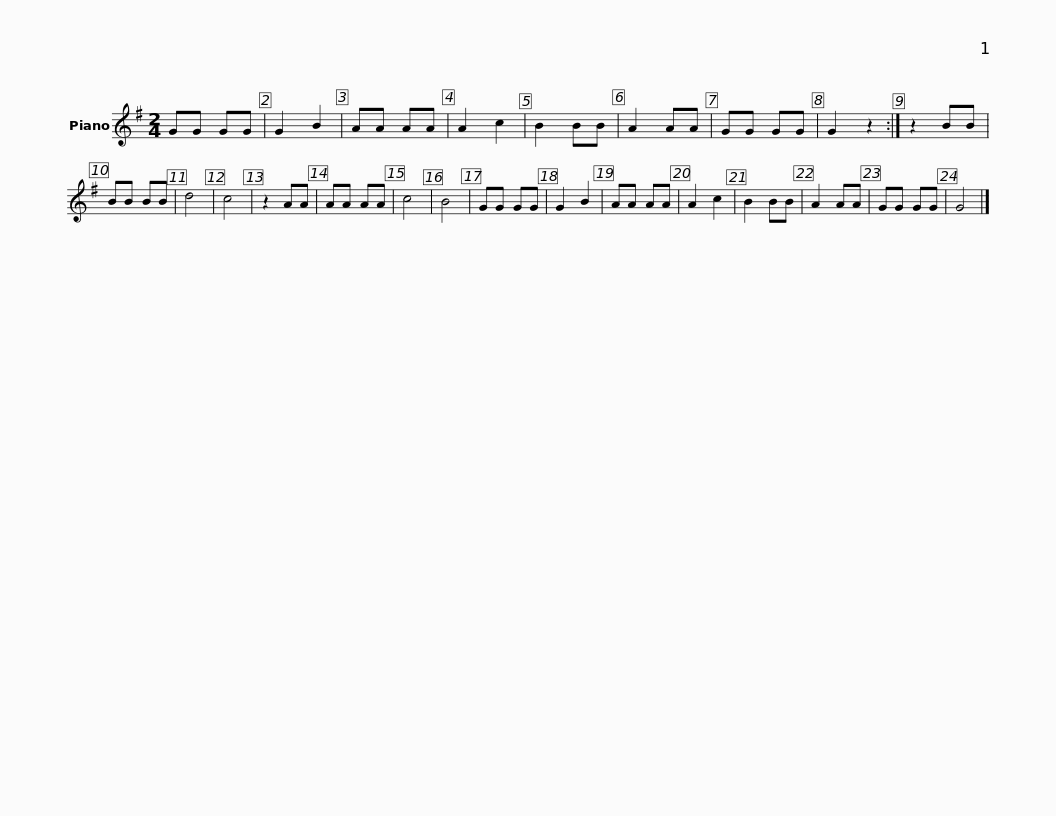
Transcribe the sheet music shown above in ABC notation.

X:1
L:1/8
M:2/4
I:linebreak $
K:G
V:1 treble
V:1
 GG GG | G2 B2 | AA AA | A2 c2 | B2 BB | %5
 A2 AA | GG GG | G2 z2 :|$ z2 BB | BB BB | %10
 d4 | c4 | z2 AA | AA AA | c4 | %15
 B4 |$ GG GG | G2 B2 | AA AA | A2 c2 | %20
 B2 BB | A2 AA | GG GG | G4 |] %24
